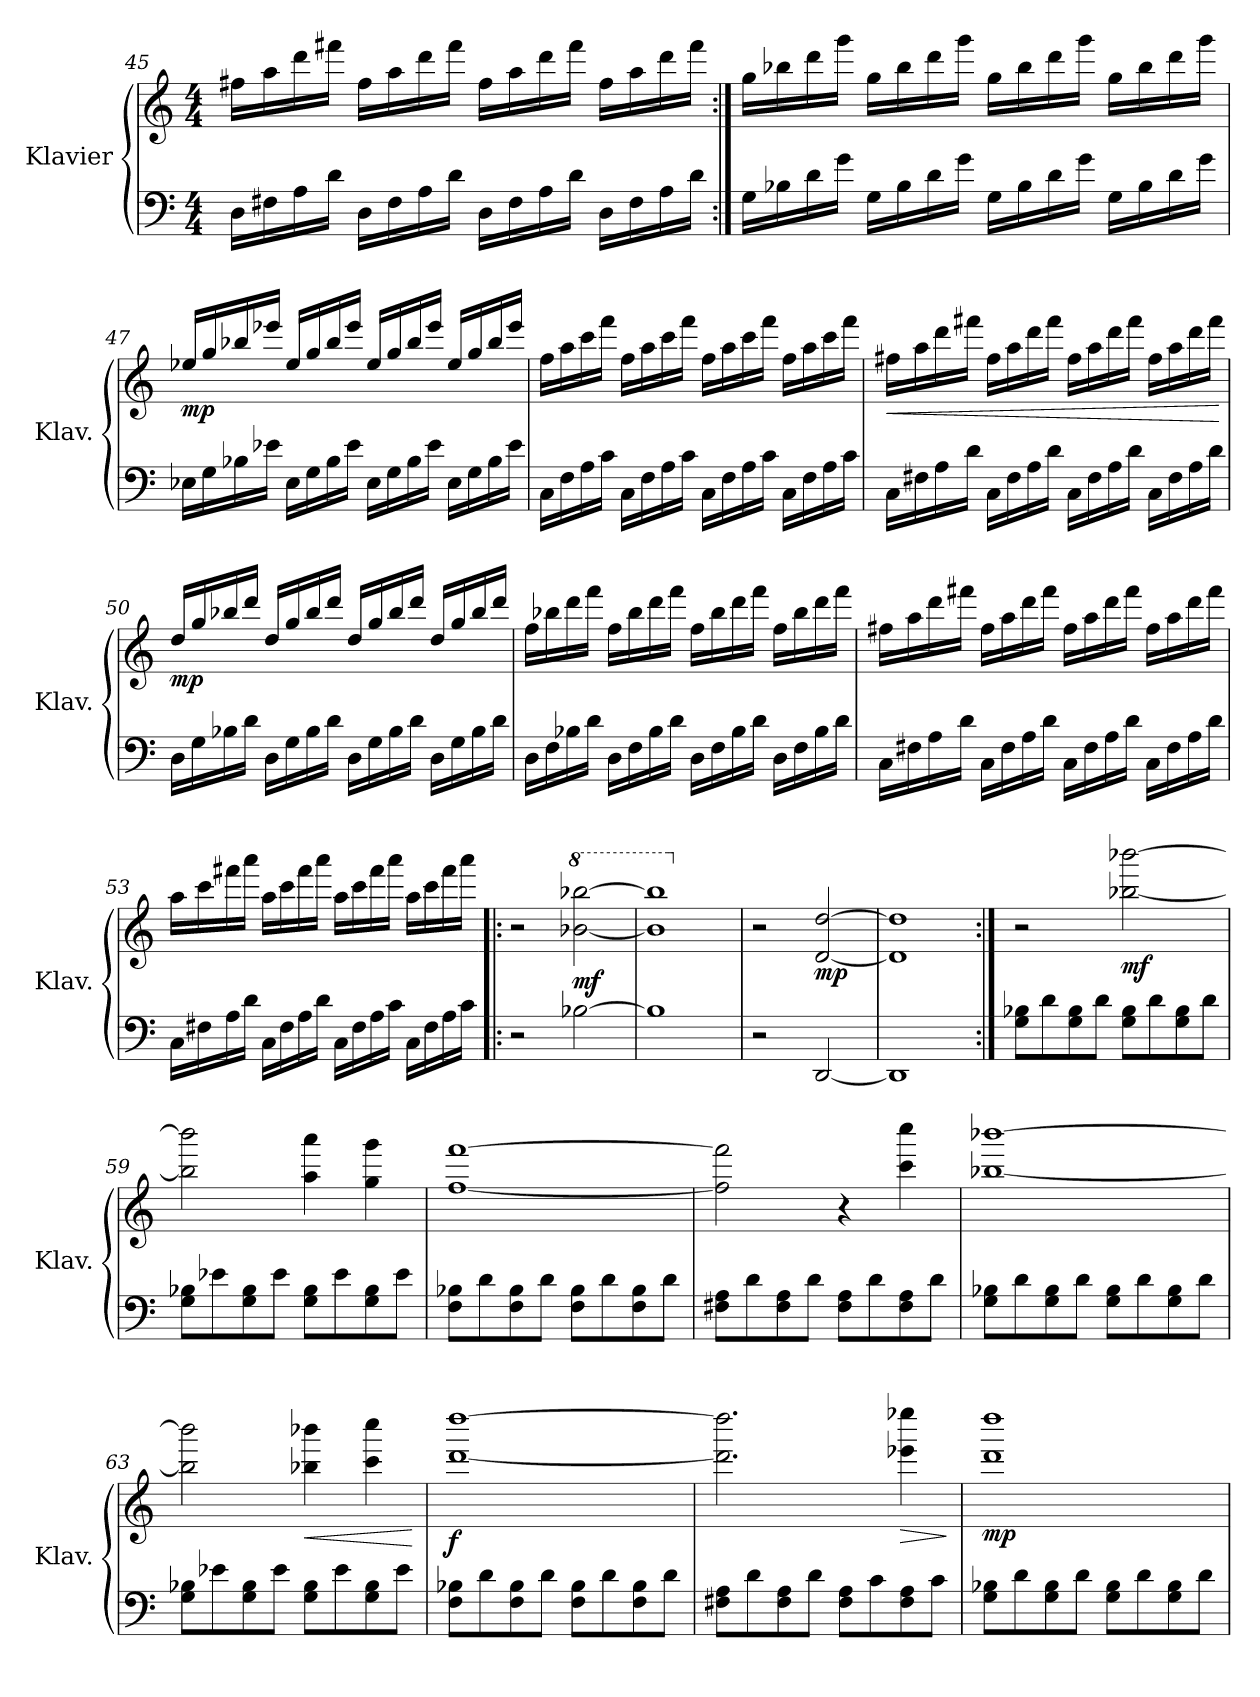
**kern	**kern	**dynam
*part1	*part1	*part1
*staff2	*staff1	*staff1/2
*I"Klavier	*	*
*I'Klav.	*	*
!!LO:LB:g=z
*clefF4	*clefG2	*
*k[]	*k[]	*
*M4/4	*M4/4	*
=45	=45	=45
16D\LL	16ff#X\LL	.
16F#X\	16aa\	.
16A\	16ddd\	.
16d\JJ	16fff#X\JJ	.
16D\LL	16ff#\LL	.
16F#\	16aa\	.
16A\	16ddd\	.
16d\JJ	16fff#\JJ	.
16D\LL	16ff#\LL	.
16F#\	16aa\	.
16A\	16ddd\	.
16d\JJ	16fff#\JJ	.
16D\LL	16ff#\LL	.
16F#\	16aa\	.
16A\	16ddd\	.
16d\JJ	16fff#\JJ	.
=46:|!	=46:|!	=46:|!
16G\LL	16gg\LL	.
16B-X\	16bb-X\	.
16d\	16ddd\	.
16g\JJ	16ggg\JJ	.
16G\LL	16gg\LL	.
16B-\	16bb-\	.
16d\	16ddd\	.
16g\JJ	16ggg\JJ	.
16G\LL	16gg\LL	.
16B-\	16bb-\	.
16d\	16ddd\	.
16g\JJ	16ggg\JJ	.
16G\LL	16gg\LL	.
16B-\	16bb-\	.
16d\	16ddd\	.
16g\JJ	16ggg\JJ	.
!!LO:LB:g=z
=47	=47	=47
!	!	!LO:DY:b
16E-X\LL	16ee-X/LL	mp
16G\	16gg/	.
16B-X\	16bb-X/	.
16e-X\JJ	16eee-X/JJ	.
16E-\LL	16ee-/LL	.
16G\	16gg/	.
16B-\	16bb-/	.
16e-\JJ	16eee-/JJ	.
16E-\LL	16ee-/LL	.
16G\	16gg/	.
16B-\	16bb-/	.
16e-\JJ	16eee-/JJ	.
16E-\LL	16ee-/LL	.
16G\	16gg/	.
16B-\	16bb-/	.
16e-\JJ	16eee-/JJ	.
=48	=48	=48
16C\LL	16ff\LL	.
16F\	16aa\	.
16A\	16ccc\	.
16c\JJ	16fff\JJ	.
16C\LL	16ff\LL	.
16F\	16aa\	.
16A\	16ccc\	.
16c\JJ	16fff\JJ	.
16C\LL	16ff\LL	.
16F\	16aa\	.
16A\	16ccc\	.
16c\JJ	16fff\JJ	.
16C\LL	16ff\LL	.
16F\	16aa\	.
16A\	16ccc\	.
16c\JJ	16fff\JJ	.
!!LO:LB:g=z
=49	=49	=49
!	!	!LO:HP:b
16C\LL	16ff#X\LL	<
16F#X\	16aa\	.
16A\	16ddd\	.
16d\JJ	16fff#X\JJ	.
16C\LL	16ff#\LL	.
16F#\	16aa\	.
16A\	16ddd\	.
16d\JJ	16fff#\JJ	.
16C\LL	16ff#\LL	.
16F#\	16aa\	.
16A\	16ddd\	.
16d\JJ	16fff#\JJ	.
16C\LL	16ff#\LL	.
16F#\	16aa\	.
16A\	16ddd\	.
16d\JJ	16fff#\JJ	.
.	.	[
=50	=50	=50
!	!	!LO:DY:b
16D\LL	16dd/LL	mp
16G\	16gg/	.
16B-X\	16bb-X/	.
16d\JJ	16ddd/JJ	.
16D\LL	16dd/LL	.
16G\	16gg/	.
16B-\	16bb-/	.
16d\JJ	16ddd/JJ	.
16D\LL	16dd/LL	.
16G\	16gg/	.
16B-\	16bb-/	.
16d\JJ	16ddd/JJ	.
16D\LL	16dd/LL	.
16G\	16gg/	.
16B-\	16bb-/	.
16d\JJ	16ddd/JJ	.
!!LO:PB:g=z
=51	=51	=51
16D\LL	16ff\LL	.
16F\	16bb-X\	.
16B-X\	16ddd\	.
16d\JJ	16fff\JJ	.
16D\LL	16ff\LL	.
16F\	16bb-\	.
16B-\	16ddd\	.
16d\JJ	16fff\JJ	.
16D\LL	16ff\LL	.
16F\	16bb-\	.
16B-\	16ddd\	.
16d\JJ	16fff\JJ	.
16D\LL	16ff\LL	.
16F\	16bb-\	.
16B-\	16ddd\	.
16d\JJ	16fff\JJ	.
=52	=52	=52
16C\LL	16ff#X\LL	.
16F#X\	16aa\	.
16A\	16ddd\	.
16d\JJ	16fff#X\JJ	.
16C\LL	16ff#\LL	.
16F#\	16aa\	.
16A\	16ddd\	.
16d\JJ	16fff#\JJ	.
16C\LL	16ff#\LL	.
16F#\	16aa\	.
16A\	16ddd\	.
16d\JJ	16fff#\JJ	.
16C\LL	16ff#\LL	.
16F#\	16aa\	.
16A\	16ddd\	.
16d\JJ	16fff#\JJ	.
!!LO:LB:g=z
=53	=53	=53
16C\LL	16aa\LL	.
16F#X\	16ccc\	.
16A\	16fff#X\	.
16d\JJ	16aaa\JJ	.
16C\LL	16aa\LL	.
16F#\	16ccc\	.
16A\	16fff#\	.
16d\JJ	16aaa\JJ	.
16C\LL	16aa\LL	.
16F#\	16ccc\	.
16A\	16fff#\	.
16c\JJ	16aaa\JJ	.
16C\LL	16aa\LL	.
16F#\	16ccc\	.
16A\	16fff#\	.
16c\JJ	16aaa\JJ	.
=54!|:	=54!|:	=54!|:
2r	2r	.
*	*8va	*
!	!	!LO:DY:b
[2B-X\	[2bb-X\ [2bbb-X\	mf
=55	=55	=55
1B-]	1bb-] 1bbb-]	.
=56	=56	=56
*	*X8va	*
2r	2r	.
!	!	!LO:DY:b
[2DD/	[2d/ [2dd/	mp
=57	=57	=57
1DD]	1d] 1dd]	.
=58:|!	=58:|!	=58:|!
8G\ 8B-X\L	2r	.
8d\	.	.
8G\ 8B-\	.	.
8d\J	.	.
!	!	!LO:DY:b
8G\ 8B-\L	[2bb-X\ [2bbb-X\	mf
8d\	.	.
8G\ 8B-\	.	.
8d\J	.	.
!!LO:LB:g=z
=59	=59	=59
8G\ 8B-X\L	2bb-\] 2bbb-\]	.
8e-X\	.	.
8G\ 8B-\	.	.
8e-\J	.	.
8G\ 8B-\L	4aa\ 4aaa\	.
8e-\	.	.
8G\ 8B-\	4gg\ 4ggg\	.
8e-\J	.	.
=60	=60	=60
8F\ 8B-X\L	[1ff [1fff	.
8d\	.	.
8F\ 8B-\	.	.
8d\J	.	.
8F\ 8B-\L	.	.
8d\	.	.
8F\ 8B-\	.	.
8d\J	.	.
=61	=61	=61
8F#X\ 8A\L	2ff\] 2fff\]	.
8d\	.	.
8F#\ 8A\	.	.
8d\J	.	.
8F#\ 8A\L	4r	.
8d\	.	.
8F#\ 8A\	4ccc\ 4cccc\	.
8d\J	.	.
=62	=62	=62
8G\ 8B-X\L	[1bb-X [1bbb-X	.
8d\	.	.
8G\ 8B-\	.	.
8d\J	.	.
8G\ 8B-\L	.	.
8d\	.	.
8G\ 8B-\	.	.
8d\J	.	.
!!LO:LB:g=z
=63	=63	=63
8G\ 8B-X\L	2bb-\] 2bbb-\]	.
8e-X\	.	.
8G\ 8B-\	.	.
8e-\J	.	.
!	!	!LO:HP:b
8G\ 8B-\L	4bb-X\ 4bbb-X\	<
8e-\	.	.
8G\ 8B-\	4ccc\ 4cccc\	.
8e-\J	.	.
.	.	[
=64	=64	=64
!	!	!LO:DY:b
8F\ 8B-X\L	[1ddd [1dddd	f
8d\	.	.
8F\ 8B-\	.	.
8d\J	.	.
8F\ 8B-\L	.	.
8d\	.	.
8F\ 8B-\	.	.
8d\J	.	.
=65	=65	=65
8F#X\ 8A\L	2.ddd\] 2.dddd\]	.
8d\	.	.
8F#\ 8A\	.	.
8d\J	.	.
8F#\ 8A\L	.	.
8c\	.	.
!	!	!LO:HP:b
8F#\ 8A\	4eee-X\ 4eeee-X\	>
8c\J	.	.
.	.	]
=66	=66	=66
!	!	!LO:DY:b
8G\ 8B-X\L	1ddd 1dddd	mp
8d\	.	.
8G\ 8B-\	.	.
8d\J	.	.
8G\ 8B-\L	.	.
8d\	.	.
8G\ 8B-\	.	.
8d\J	.	.
=	=	=
*-	*-	*-
